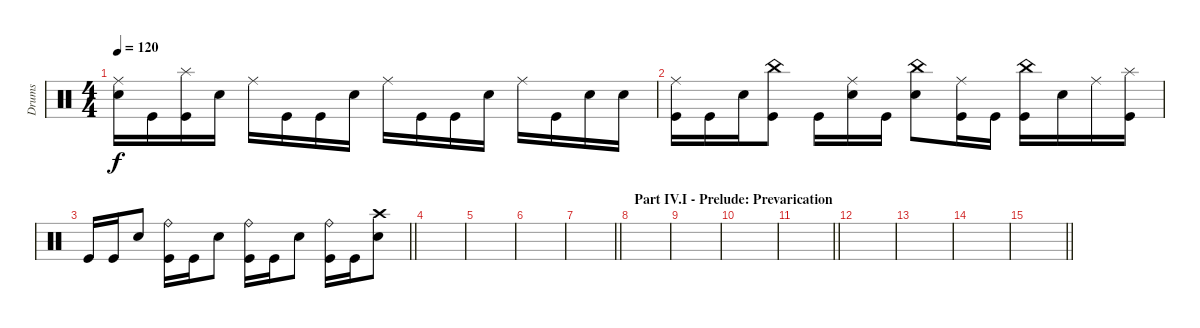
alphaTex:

\track ("Drums" "Drums") {instrument percussion}
\staff
\articulation defaults
\ts (4 4)
\tempo 120
\clef neutral
\ks c
("Ride (middle)" "Electric Snare (hit)").16{dy f} "Kick (hit)".16 ("Splash (hit)" "Kick (hit)").16 "Electric Snare (hit)".16 "Ride (middle)".16 "Kick (hit)".16 "Kick (hit)".16 "Electric Snare (hit)".16 "Ride (middle)".16 "Kick (hit)".16 "Kick (hit)".16 "Electric Snare (hit)".16 "Ride (middle)".16 "Kick (hit)".16 "Electric Snare (hit)".16 "Electric Snare (hit)".16 |
("Ride (middle)" "Kick (hit)").16 "Kick (hit)".16 "Electric Snare (hit)".16 ("China (hit)" "Kick (hit)").8 "Kick (hit)".16 ("Ride (middle)" "Electric Snare (hit)").16 "Kick (hit)".16 ("China (hit)" "Electric Snare (hit)").8 ("Ride (middle)" "Kick (hit)").16 "Kick (hit)".16 ("China (hit)" "Kick (hit)").16 "Electric Snare (hit)".16 "Ride (middle)".16 ("Splash (hit)" "Kick (hit)").16 |
\barLineRight lightlight "Kick (hit)".16 "Kick (hit)".16 "Electric Snare (hit)".8
("Ride (bell)" "Kick (hit)").16 "Kick (hit)".16 "Electric Snare (hit)".8 ("Ride (bell)" "Kick (hit)").16 "Kick (hit)".16 "Electric Snare (hit)".8 ("Ride (bell)" "Kick (hit)").16 "Kick (hit)".16 ("Crash high (hit)" "Electric Snare (hit)").8 |
\section ("" "")
|
|
|
\barLineRight lightlight
|
\section ("" "Part IV.I - Prelude: Prevarication")
|
|
|
\barLineRight lightlight
|
|
|
|
\barLineRight lightlight
